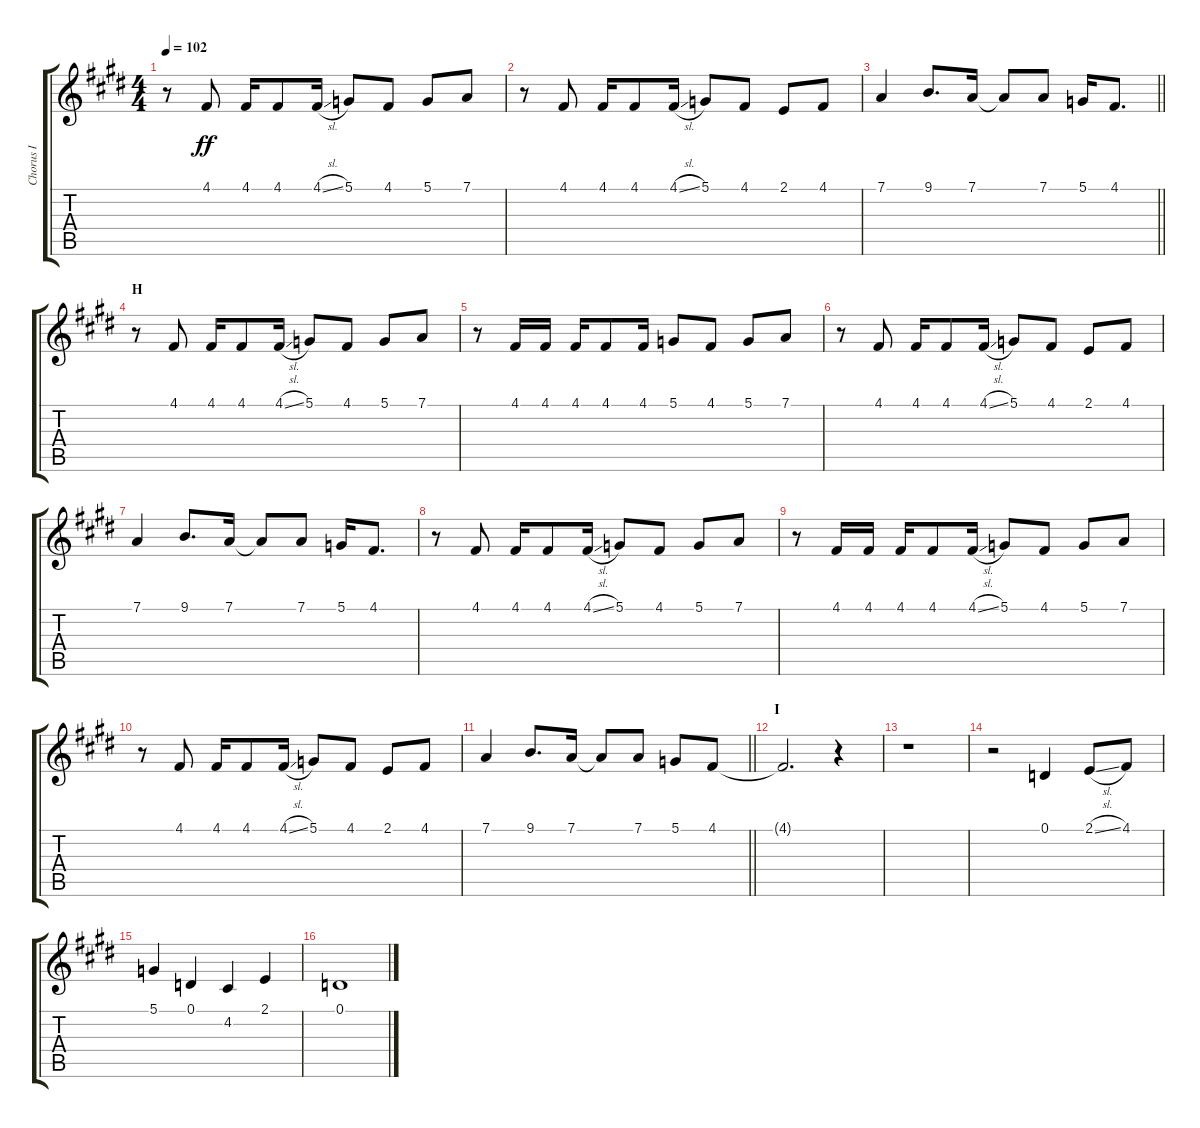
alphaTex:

\track ("Chorus I" "Chorus I") {instrument voiceoohs}
\staff {score tabs}
\tuning (D4 A3 F3 C3 G2 D2) {hide}
\ts (4 4)
\tempo 102
\clef g2
\ks e
r.8{dy ff} 4.1.8 4.1.16 4.1.8 4.1{sl}.16 5.1.8 4.1.8 5.1.8 7.1.8 |
r.8 4.1.8 4.1.16 4.1.8 4.1{sl}.16 5.1.8 4.1.8 2.1.8 4.1.8 |
\barLineRight lightlight
7.1.4 9.1.8{d} 7.1.16 7.1{t}.8 7.1.8 5.1.16 4.1.8{d} |
\section ("" "H")
r.8 4.1.8 4.1.16 4.1.8 4.1{sl}.16 5.1.8 4.1.8 5.1.8 7.1.8 |
r.8 4.1.16 4.1.16 4.1.16 4.1.8 4.1.16 5.1.8 4.1.8 5.1.8 7.1.8 |
r.8 4.1.8 4.1.16 4.1.8 4.1{sl}.16 5.1.8 4.1.8 2.1.8 4.1.8 |
7.1.4 9.1.8{d} 7.1.16 7.1{t}.8 7.1.8 5.1.16 4.1.8{d} |
r.8 4.1.8 4.1.16 4.1.8 4.1{sl}.16 5.1.8 4.1.8 5.1.8 7.1.8 |
r.8 4.1.16 4.1.16 4.1.16 4.1.8 4.1{sl}.16 5.1.8 4.1.8 5.1.8 7.1.8 |
r.8 4.1.8 4.1.16 4.1.8 4.1{sl}.16 5.1.8 4.1.8 2.1.8 4.1.8 |
\barLineRight lightlight
7.1.4 9.1.8{d} 7.1.16 7.1{t}.8 7.1.8 5.1.8 4.1.8 |
\section ("" "I")
4.1{t}.2{d} r.4 |
r.1 |
r.2 0.1.4 2.1{sl}.8 4.1.8 |
5.1.4 0.1.4 4.2.4 2.1.4 |
0.1.1
